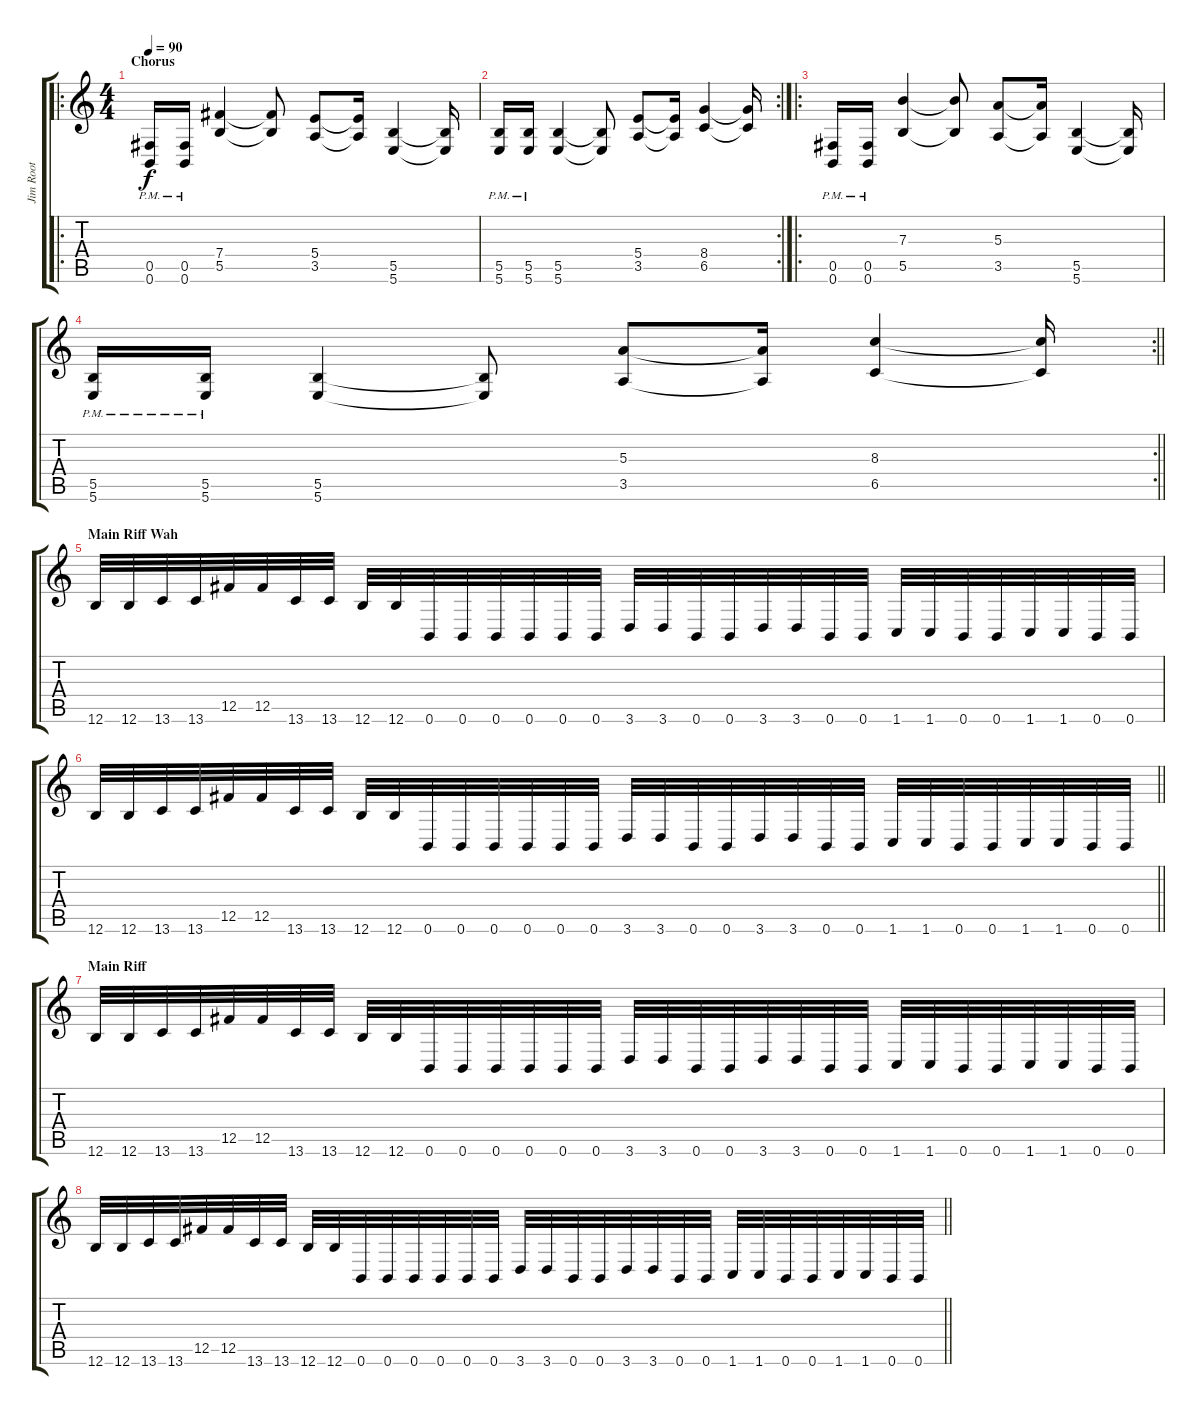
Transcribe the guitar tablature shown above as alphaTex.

\track ("Jim Root" "Jim Root") {instrument distortionguitar}
\staff {score tabs}
\tuning (Db4 Ab3 E3 B2 Gb2 B1) {hide}
\ro
\ts (4 4)
\section ("" "Chorus")
\tempo 90
\clef g2
\ks c
(0.5{pm} 0.6{pm}).16{dy f} (0.5{pm} 0.6{pm}).16 (7.4 5.5).4 (7.4{t} 5.5{t}).8 (5.4 3.5).8 (5.4{t} 3.5{t}).16 (5.5 5.6).4 (5.5{t} 5.6{t}).16 |
\rc 2
(5.5{pm} 5.6{pm}).16 (5.5{pm} 5.6{pm}).16 (5.5 5.6).4 (5.5{t} 5.6{t}).8 (5.4 3.5).8 (5.4{t} 3.5{t}).16 (8.4 6.5).4 (8.4{t} 6.5{t}).16 |
\ro
(0.5{pm} 0.6{pm}).16 (0.5{pm} 0.6{pm}).16 (7.3 5.5).4 (7.3{t} 5.5{t}).8 (5.3 3.5).8 (5.3{t} 3.5{t}).16 (5.5 5.6).4 (5.5{t} 5.6{t}).16 |
\rc 2
\barLineRight lightlight
(5.5{pm} 5.6{pm}).16 (5.5{pm} 5.6{pm}).16 (5.5 5.6).4 (5.5{t} 5.6{t}).8 (5.3 3.5).8 (5.3{t} 3.5{t}).16 (8.3 6.5).4 (8.3{t} 6.5{t}).16 |
\section ("" "Main Riff Wah")
12.6.32 12.6.32 13.6.32 13.6.32 12.5.32 12.5.32 13.6.32 13.6.32 12.6.32 12.6.32 0.6.32 0.6.32 0.6.32 0.6.32 0.6.32 0.6.32 3.6.32 3.6.32 0.6.32 0.6.32 3.6.32 3.6.32 0.6.32 0.6.32 1.6.32 1.6.32 0.6.32 0.6.32 1.6.32 1.6.32 0.6.32 0.6.32 |
\barLineRight lightlight
12.6.32 12.6.32 13.6.32 13.6.32 12.5.32 12.5.32 13.6.32 13.6.32 12.6.32 12.6.32 0.6.32 0.6.32 0.6.32 0.6.32 0.6.32 0.6.32 3.6.32 3.6.32 0.6.32 0.6.32 3.6.32 3.6.32 0.6.32 0.6.32 1.6.32 1.6.32 0.6.32 0.6.32 1.6.32 1.6.32 0.6.32 0.6.32 |
\section ("" "Main Riff")
12.6.32 12.6.32 13.6.32 13.6.32 12.5.32 12.5.32 13.6.32 13.6.32 12.6.32 12.6.32 0.6.32 0.6.32 0.6.32 0.6.32 0.6.32 0.6.32 3.6.32 3.6.32 0.6.32 0.6.32 3.6.32 3.6.32 0.6.32 0.6.32 1.6.32 1.6.32 0.6.32 0.6.32 1.6.32 1.6.32 0.6.32 0.6.32 |
\barLineRight lightlight
12.6.32 12.6.32 13.6.32 13.6.32 12.5.32 12.5.32 13.6.32 13.6.32 12.6.32 12.6.32 0.6.32 0.6.32 0.6.32 0.6.32 0.6.32 0.6.32 3.6.32 3.6.32 0.6.32 0.6.32 3.6.32 3.6.32 0.6.32 0.6.32 1.6.32 1.6.32 0.6.32 0.6.32 1.6.32 1.6.32 0.6.32 0.6.32
